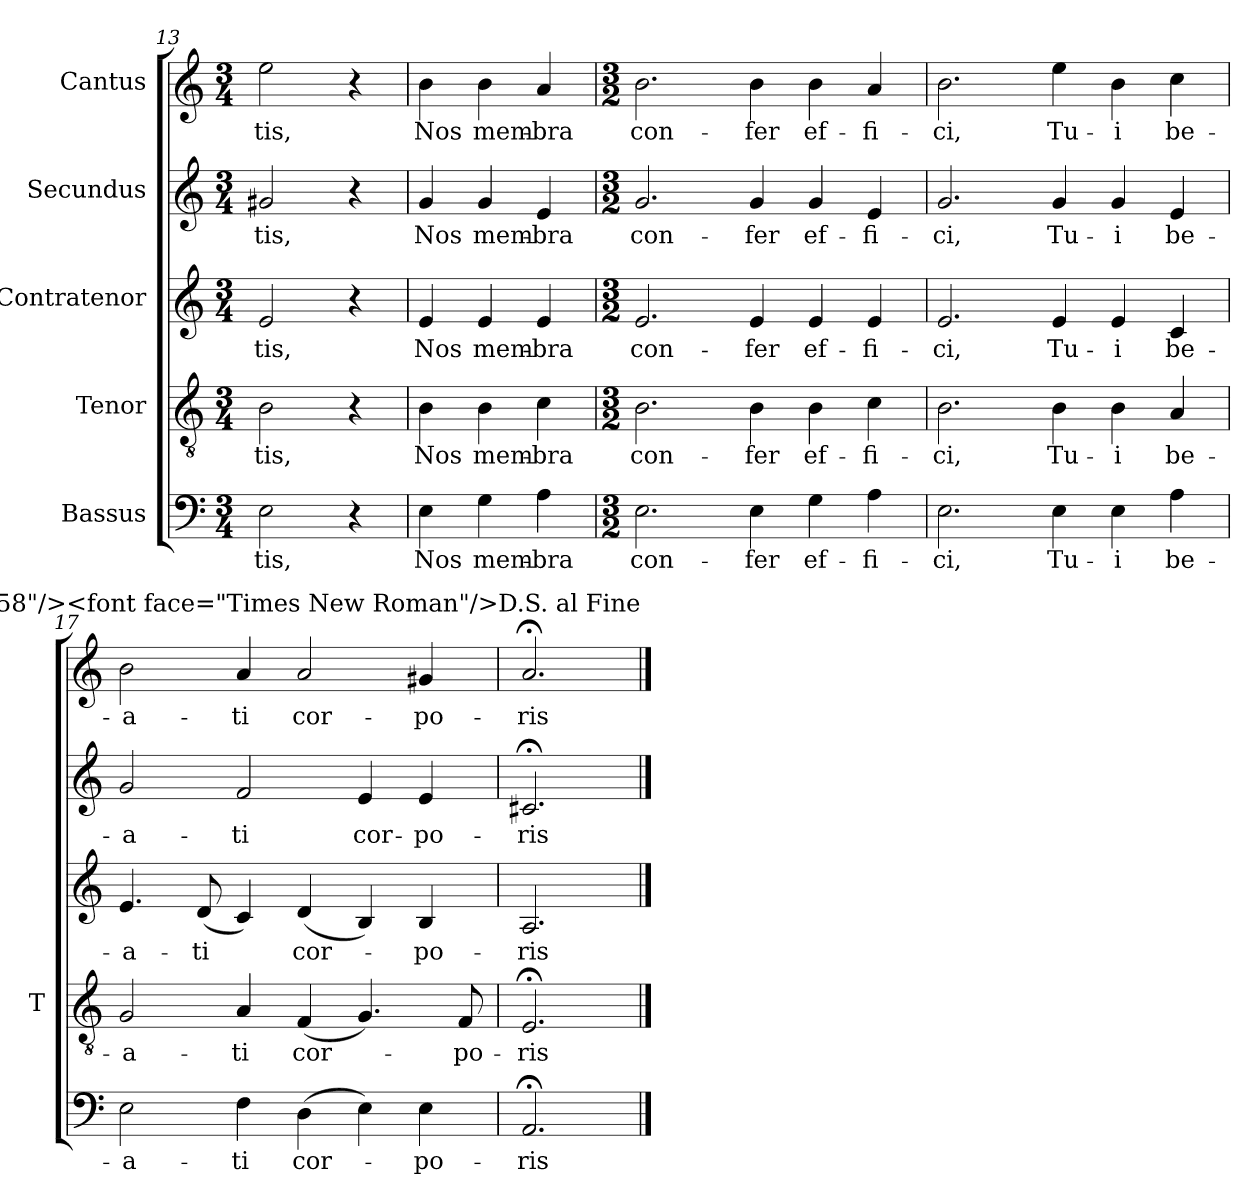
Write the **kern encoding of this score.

**kern	**text	**kern	**text	**kern	**text	**kern	**text	**kern	**text
*part5	*part5	*part4	*part4	*part3	*part3	*part2	*part2	*part1	*part1
*staff5	*staff5	*staff4	*staff4	*staff3	*staff3	*staff2	*staff2	*staff1	*staff1
*I"Bassus	*	*I"Tenor	*	*I"Contratenor	*	*I"Secundus	*	*I"Cantus	*
*	*	*I'T	*	*	*	*	*	*	*
*clefF4	*	*clefGv2	*	*clefG2	*	*clefG2	*	*clefG2	*
*k[]	*	*k[]	*	*k[]	*	*k[]	*	*k[]	*
*M3/4	*	*M3/4	*	*M3/4	*	*M3/4	*	*M3/4	*
=13	=13	=13	=13	=13	=13	=13	=13	=13	=13
2E\	-tis,	2B\	-tis,	2e/	-tis,	2g#X/	-tis,	2ee\	-tis,
4r	.	4r	.	4r	.	4r	.	4r	.
=14	=14	=14	=14	=14	=14	=14	=14	=14	=14
4E\	Nos	4B\	Nos	4e/	Nos	4g/	Nos	4b\	Nos
4G\	mem-	4B\	mem-	4e/	mem-	4g/	mem-	4b\	mem-
4A\	-bra	4c\	-bra	4e/	-bra	4e/	-bra	4a/	-bra
=15	=15	=15	=15	=15	=15	=15	=15	=15	=15
*M3/2	*	*M3/2	*	*M3/2	*	*M3/2	*	*M3/2	*
2.E\	con-	2.B\	con-	2.e/	con-	2.g/	con-	2.b\	con-
4E\	-fer	4B\	-fer	4e/	-fer	4g/	-fer	4b\	-fer
4G\	ef-	4B\	ef-	4e/	ef-	4g/	ef-	4b\	ef-
4A\	-fi-	4c\	-fi-	4e/	-fi-	4e/	-fi-	4a/	-fi-
=16	=16	=16	=16	=16	=16	=16	=16	=16	=16
2.E\	-ci,	2.B\	-ci,	2.e/	-ci,	2.g/	-ci,	2.b\	-ci,
4E\	Tu-	4B\	Tu-	4e/	Tu-	4g/	Tu-	4ee\	Tu-
4E\	-i	4B\	-i	4e/	-i	4g/	-i	4b\	-i
4A\	be-	4A/	be-	4c/	be-	4e/	be-	4cc\	be-
!!LO:LB:g=z
=17	=17	=17	=17	=17	=17	=17	=17	=17	=17
2E\	-a-	2G/	-a-	4.e/	-a-	2g/	-a-	2b\	-a-
.	.	.	.	(8d/	-ti	.	.	.	.
4F\	-ti	4A/	-ti	4c/)	.	2f/	-ti	4a/	-ti
(>4D\	cor-	(4F/	cor-	(4d/	cor-	.	.	2a/	cor-
4E\)	.	4.G/)	.	4B/)	.	4e/	cor-	.	.
4E\	-po-	.	.	4B/	-po-	4e/	-po-	4g#X/	-po-
.	.	8F/	-po-	.	.	.	.	.	.
=18	=18	=18	=18	=18	=18	=18	=18	=18	=18
2.AA;</	-ris	2.E;</	-ris	2.A/	-ris	2.c#X;</	-ris	2.a;</	-ris
!	!	!	!	!	!	!	!	!LO:TX:a:t=<font size="12.2958"/><font face="Times New Roman"/>D.S. al Fine	!
==	==	==	==	==	==	==	==	==	==
*-	*-	*-	*-	*-	*-	*-	*-	*-	*-
